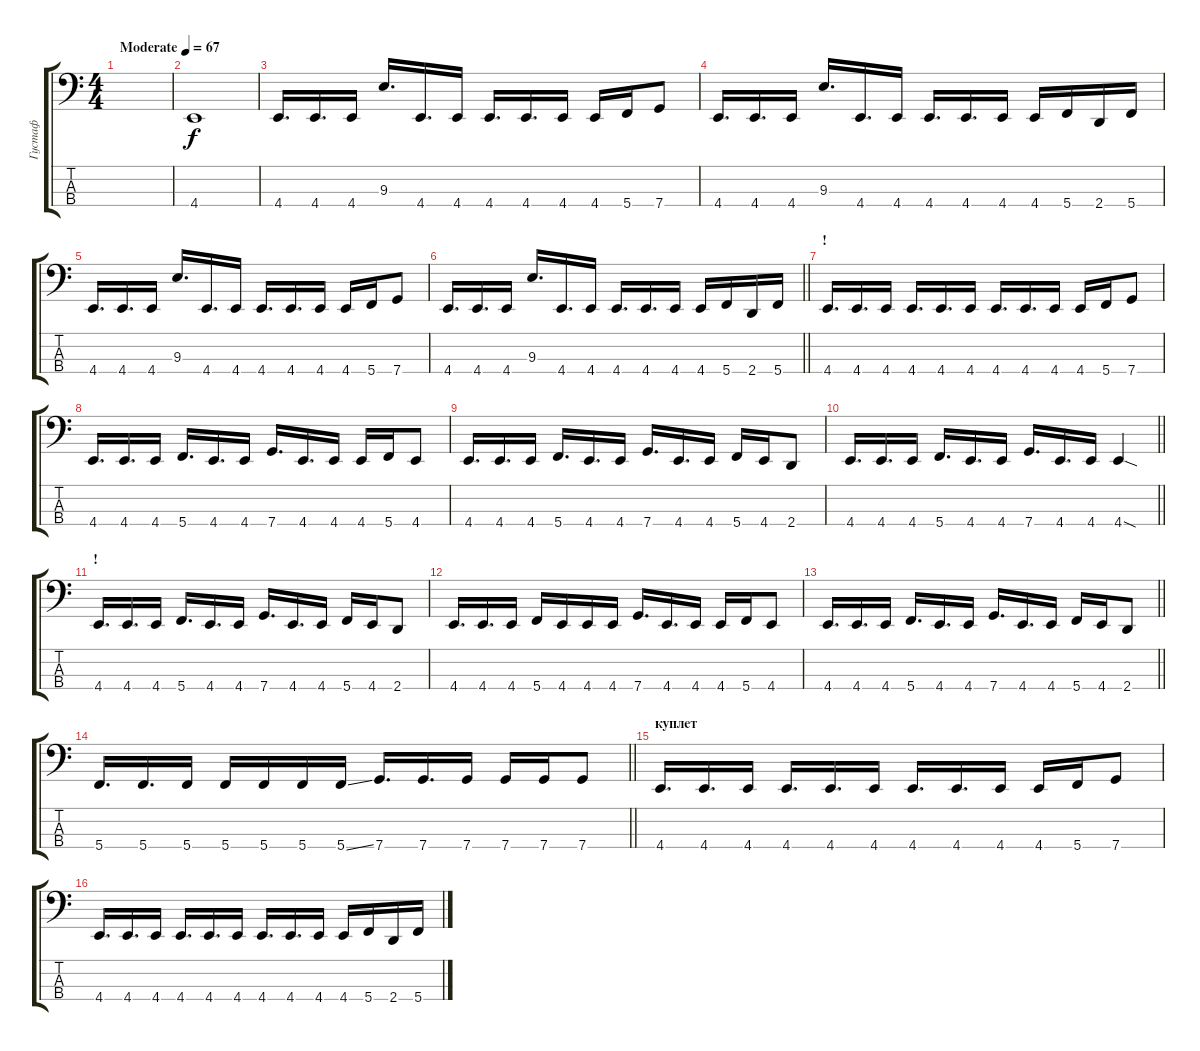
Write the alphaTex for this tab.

\track ("Густаф" "Густаф") {instrument slapbass1}
\staff {score tabs}
\tuning (F2 C2 G1 C1) {hide}
\ts (4 4)
\tempo (67 "Moderate")
\clef f4
\ks c
|
4.4.1 |
4.4.16{d} 4.4.16{d} 4.4.16 9.3.16{d} 4.4.16{d} 4.4.16 4.4.16{d} 4.4.16{d} 4.4.16 4.4.16 5.4.16 7.4.8 |
4.4.16{d} 4.4.16{d} 4.4.16 9.3.16{d} 4.4.16{d} 4.4.16 4.4.16{d} 4.4.16{d} 4.4.16 4.4.16 5.4.16 2.4.16 5.4.16 |
4.4.16{d} 4.4.16{d} 4.4.16 9.3.16{d} 4.4.16{d} 4.4.16 4.4.16{d} 4.4.16{d} 4.4.16 4.4.16 5.4.16 7.4.8 |
\barLineRight lightlight
4.4.16{d} 4.4.16{d} 4.4.16 9.3.16{d} 4.4.16{d} 4.4.16 4.4.16{d} 4.4.16{d} 4.4.16 4.4.16 5.4.16 2.4.16 5.4.16 |
\section ("" "!")
4.4.16{d} 4.4.16{d} 4.4.16 4.4.16{d} 4.4.16{d} 4.4.16 4.4.16{d} 4.4.16{d} 4.4.16 4.4.16 5.4.16 7.4.8 |
4.4.16{d} 4.4.16{d} 4.4.16 5.4.16{d} 4.4.16{d} 4.4.16 7.4.16{d} 4.4.16{d} 4.4.16 4.4.16 5.4.16 4.4.8 |
4.4.16{d} 4.4.16{d} 4.4.16 5.4.16{d} 4.4.16{d} 4.4.16 7.4.16{d} 4.4.16{d} 4.4.16 5.4.16 4.4.16 2.4.8 |
\barLineRight lightlight
4.4.16{d} 4.4.16{d} 4.4.16 5.4.16{d} 4.4.16{d} 4.4.16 7.4.16{d} 4.4.16{d} 4.4.16 4.4{sod}.4 |
\section ("" "!")
4.4.16{d} 4.4.16{d} 4.4.16 5.4.16{d} 4.4.16{d} 4.4.16 7.4.16{d} 4.4.16{d} 4.4.16 5.4.16 4.4.16 2.4.8 |
4.4.16{d} 4.4.16{d} 4.4.16 5.4.16 4.4.16 4.4.16 4.4.16 7.4.16{d} 4.4.16{d} 4.4.16 4.4.16 5.4.16 4.4.8 |
\barLineRight lightlight
4.4.16{d} 4.4.16{d} 4.4.16 5.4.16{d} 4.4.16{d} 4.4.16 7.4.16{d} 4.4.16{d} 4.4.16 5.4.16 4.4.16 2.4.8 |
\barLineRight lightlight
5.4.16{d} 5.4.16{d} 5.4.16 5.4.16 5.4.16 5.4.16 5.4{ss}.16 7.4.16{d} 7.4.16{d} 7.4.16 7.4.16 7.4.16 7.4.8 |
\section ("" "куплет")
4.4.16{d} 4.4.16{d} 4.4.16 4.4.16{d} 4.4.16{d} 4.4.16 4.4.16{d} 4.4.16{d} 4.4.16 4.4.16 5.4.16 7.4.8 |
4.4.16{d} 4.4.16{d} 4.4.16 4.4.16{d} 4.4.16{d} 4.4.16 4.4.16{d} 4.4.16{d} 4.4.16 4.4.16 5.4.16 2.4.16 5.4.16
